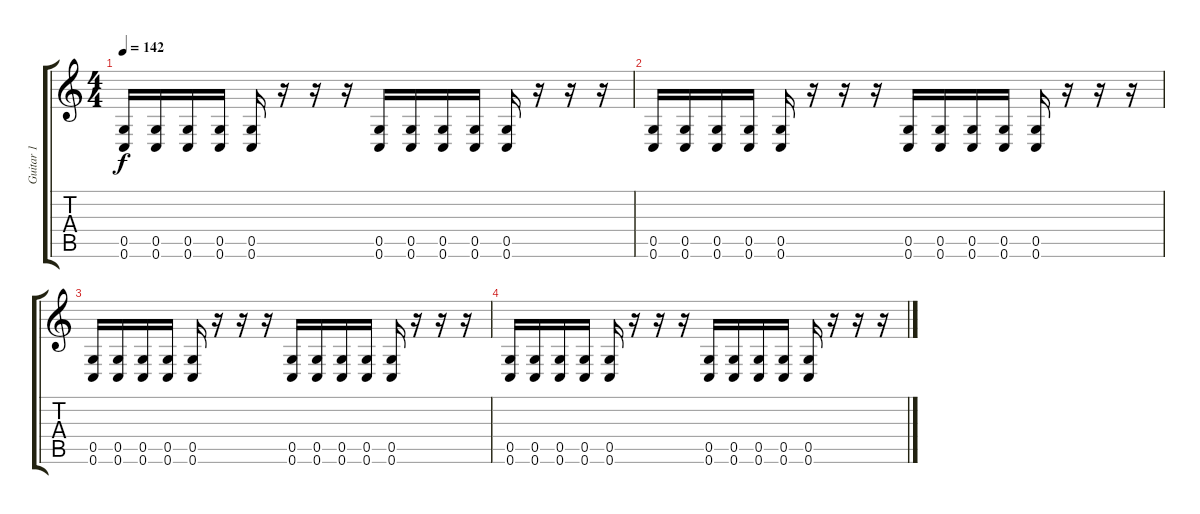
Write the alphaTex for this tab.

\track ("Guitar 1" "Guitar 1") {instrument distortionguitar}
\staff {score tabs}
\tuning (D4 A3 F3 C3 G2 C2) {hide}
\ts (4 4)
\tempo 142
\clef g2
\ks c
(0.5 0.6).16{dy f} (0.5 0.6).16 (0.5 0.6).16 (0.5 0.6).16 (0.5 0.6).16 r.16 r.16 r.16 (0.5 0.6).16 (0.5 0.6).16 (0.5 0.6).16 (0.5 0.6).16 (0.5 0.6).16 r.16 r.16 r.16 |
(0.5 0.6).16 (0.5 0.6).16 (0.5 0.6).16 (0.5 0.6).16 (0.5 0.6).16 r.16 r.16 r.16 (0.5 0.6).16 (0.5 0.6).16 (0.5 0.6).16 (0.5 0.6).16 (0.5 0.6).16 r.16 r.16 r.16 |
(0.5 0.6).16 (0.5 0.6).16 (0.5 0.6).16 (0.5 0.6).16 (0.5 0.6).16 r.16 r.16 r.16 (0.5 0.6).16 (0.5 0.6).16 (0.5 0.6).16 (0.5 0.6).16 (0.5 0.6).16 r.16 r.16 r.16 |
(0.5 0.6).16 (0.5 0.6).16 (0.5 0.6).16 (0.5 0.6).16 (0.5 0.6).16 r.16 r.16 r.16 (0.5 0.6).16 (0.5 0.6).16 (0.5 0.6).16 (0.5 0.6).16 (0.5 0.6).16 r.16 r.16 r.16
